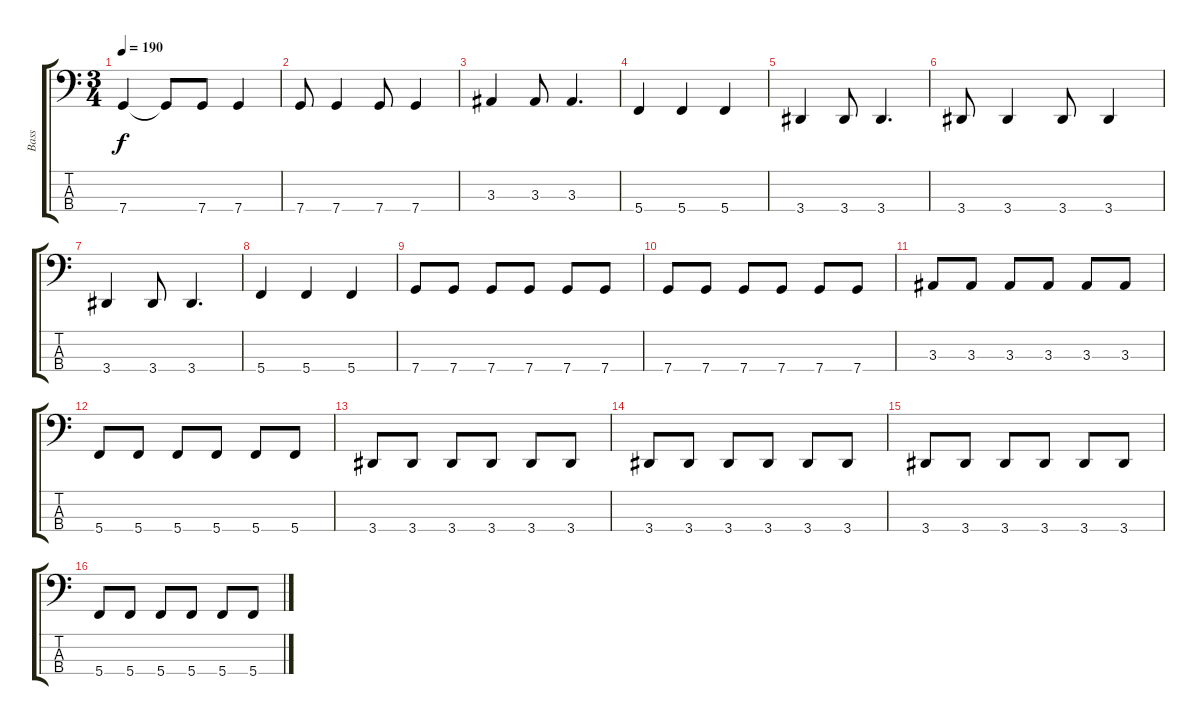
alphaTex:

\track ("Bass" "Bass") {instrument electricbasspick}
\staff {score tabs}
\tuning (F2 C2 G1 C1) {hide}
\ts (3 4)
\tempo 190
\clef f4
\ks c
7.4.4{dy f} 7.4{t}.8 7.4.8 7.4.4 |
7.4.8 7.4.4 7.4.8 7.4.4 |
3.3.4 3.3.8 3.3.4{d} |
5.4.4 5.4.4 5.4.4 |
3.4.4 3.4.8 3.4.4{d} |
3.4.8 3.4.4 3.4.8 3.4.4 |
3.4.4 3.4.8 3.4.4{d} |
5.4.4 5.4.4 5.4.4 |
7.4.8 7.4.8 7.4.8 7.4.8 7.4.8 7.4.8 |
7.4.8 7.4.8 7.4.8 7.4.8 7.4.8 7.4.8 |
3.3.8 3.3.8 3.3.8 3.3.8 3.3.8 3.3.8 |
5.4.8 5.4.8 5.4.8 5.4.8 5.4.8 5.4.8 |
3.4.8 3.4.8 3.4.8 3.4.8 3.4.8 3.4.8 |
3.4.8 3.4.8 3.4.8 3.4.8 3.4.8 3.4.8 |
3.4.8 3.4.8 3.4.8 3.4.8 3.4.8 3.4.8 |
5.4.8 5.4.8 5.4.8 5.4.8 5.4.8 5.4.8
